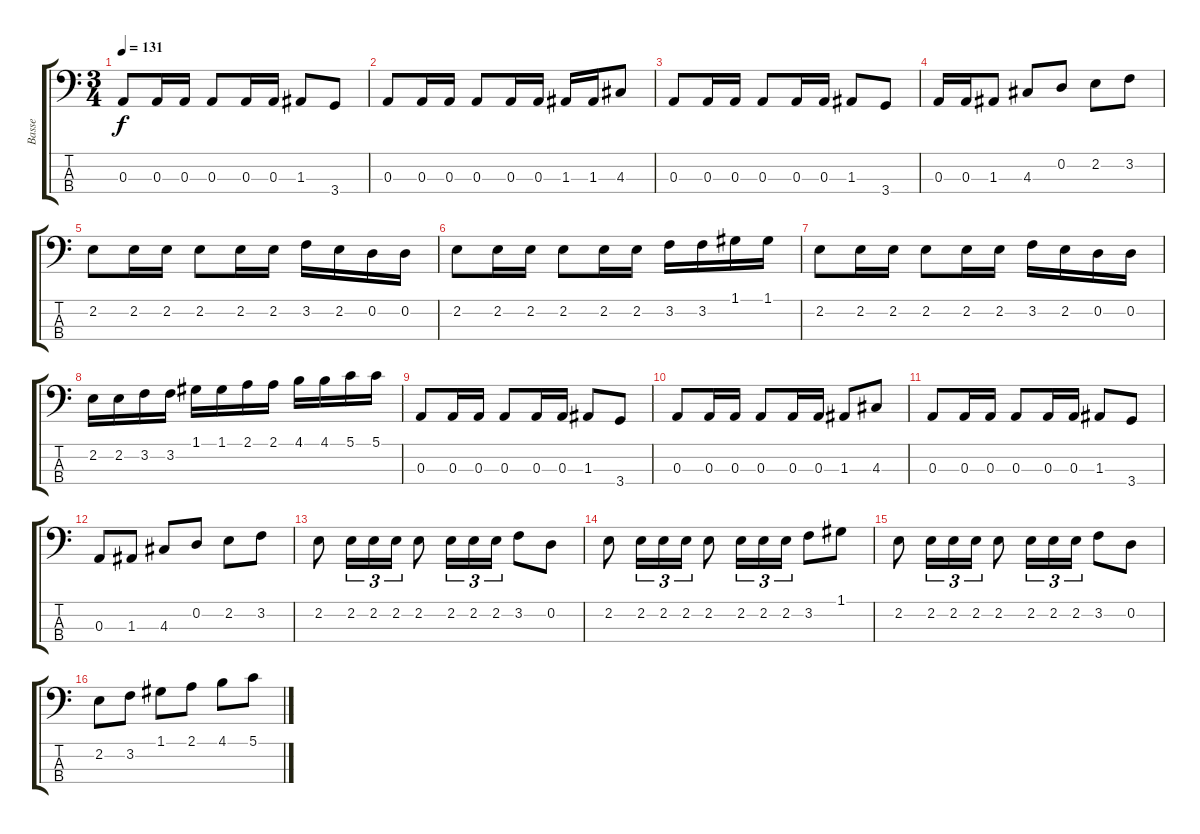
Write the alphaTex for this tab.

\track ("Basse" "Basse") {instrument electricbassfinger}
\staff {score tabs}
\tuning (G2 D2 A1 E1) {hide}
\ts (3 4)
\tempo 131
\clef f4
\ks c
0.3.8{dy f} 0.3.16 0.3.16 0.3.8 0.3.16 0.3.16 1.3.8 3.4.8 |
0.3.8 0.3.16 0.3.16 0.3.8 0.3.16 0.3.16 1.3.16 1.3.16 4.3.8 |
0.3.8 0.3.16 0.3.16 0.3.8 0.3.16 0.3.16 1.3.8 3.4.8 |
0.3.16 0.3.16 1.3.8 4.3.8 0.2.8 2.2.8 3.2.8 |
2.2.8 2.2.16 2.2.16 2.2.8 2.2.16 2.2.16 3.2.16 2.2.16 0.2.16 0.2.16 |
2.2.8 2.2.16 2.2.16 2.2.8 2.2.16 2.2.16 3.2.16 3.2.16 1.1.16 1.1.16 |
2.2.8 2.2.16 2.2.16 2.2.8 2.2.16 2.2.16 3.2.16 2.2.16 0.2.16 0.2.16 |
2.2.16 2.2.16 3.2.16 3.2.16 1.1.16 1.1.16 2.1.16 2.1.16 4.1.16 4.1.16 5.1.16 5.1.16 |
0.3.8 0.3.16 0.3.16 0.3.8 0.3.16 0.3.16 1.3.8 3.4.8 |
0.3.8 0.3.16 0.3.16 0.3.8 0.3.16 0.3.16 1.3.8 4.3.8 |
0.3.8 0.3.16 0.3.16 0.3.8 0.3.16 0.3.16 1.3.8 3.4.8 |
0.3.8 1.3.8 4.3.8 0.2.8 2.2.8 3.2.8 |
2.2.8 2.2.16{tu (3 2)} 2.2.16{tu (3 2)} 2.2.16{tu (3 2)} 2.2.8 2.2.16{tu (3 2)} 2.2.16{tu (3 2)} 2.2.16{tu (3 2)} 3.2.8 0.2.8 |
2.2.8 2.2.16{tu (3 2)} 2.2.16{tu (3 2)} 2.2.16{tu (3 2)} 2.2.8 2.2.16{tu (3 2)} 2.2.16{tu (3 2)} 2.2.16{tu (3 2)} 3.2.8 1.1.8 |
2.2.8 2.2.16{tu (3 2)} 2.2.16{tu (3 2)} 2.2.16{tu (3 2)} 2.2.8 2.2.16{tu (3 2)} 2.2.16{tu (3 2)} 2.2.16{tu (3 2)} 3.2.8 0.2.8 |
2.2.8 3.2.8 1.1.8 2.1.8 4.1.8 5.1.8
